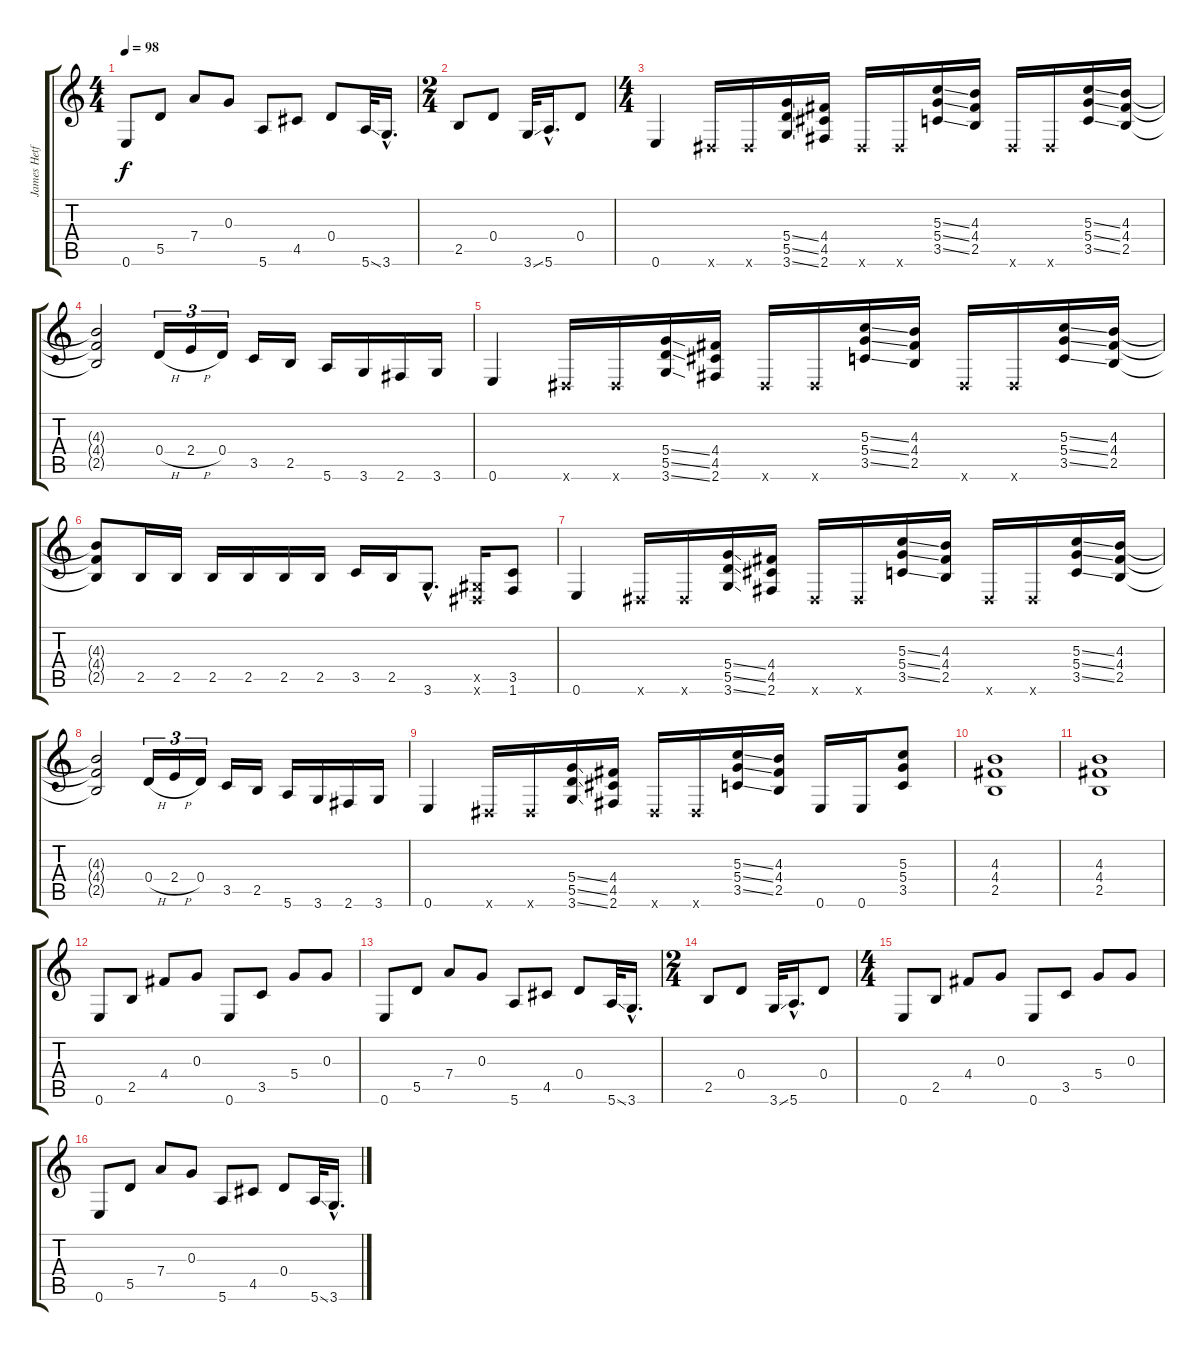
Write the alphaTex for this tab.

\track ("James Hetfield" "James Hetf") {instrument distortionguitar}
\staff {score tabs}
\tuning (E4 B3 G3 D3 A2 E2) {hide}
\ts (4 4)
\tempo 98
\clef g2
\ks c
0.6.8{dy f instrument electricguitarclean} 5.5.8 7.4.8 0.3.8 5.6.8 4.5.8 0.4.8 5.6{ss}.32 3.6{hac}.16{d} |
\ts (2 4)
2.5.8{instrument electricguitarclean} 0.4.8 3.6{ss}.32 5.6{hac}.16{d} 0.4.8 |
\ts (4 4)
0.6.4{instrument distortionguitar} -1.6{x}.16 -1.6{x}.16 (5.4{ss} 5.5{ss} 3.6{ss}).16 (4.4 4.5 2.6).16 -1.6{x}.16 -1.6{x}.16 (5.3{ss} 5.4{ss} 3.5{ss}).16 (4.3 4.4 2.5).16 -1.6{x}.16 -1.6{x}.16 (5.3{ss} 5.4{ss} 3.5{ss}).16 (4.3 4.4 2.5).16 |
(4.3{t} 4.4{t} 2.5{t}).2 0.4{h}.16{tu (3 2)} 2.4{h}.16{tu (3 2)} 0.4.16{tu (3 2)} 3.5.16 2.5.16 5.6.16 3.6.16 2.6.16 3.6.16 |
0.6.4 -1.6{x}.16 -1.6{x}.16 (5.4{ss} 5.5{ss} 3.6{ss}).16 (4.4 4.5 2.6).16 -1.6{x}.16 -1.6{x}.16 (5.3{ss} 5.4{ss} 3.5{ss}).16 (4.3 4.4 2.5).16 -1.6{x}.16 -1.6{x}.16 (5.3{ss} 5.4{ss} 3.5{ss}).16 (4.3 4.4 2.5).16 |
(4.3{t} 4.4{t} 2.5{t}).8 2.5.16 2.5.16 2.5.16 2.5.16 2.5.16 2.5.16 3.5.16 2.5.16 3.6{hac}.8{d} (-1.5{x} -1.6{x}).16 (3.5 1.6).8 |
0.6.4 -1.6{x}.16 -1.6{x}.16 (5.4{ss} 5.5{ss} 3.6{ss}).16 (4.4 4.5 2.6).16 -1.6{x}.16 -1.6{x}.16 (5.3{ss} 5.4{ss} 3.5{ss}).16 (4.3 4.4 2.5).16 -1.6{x}.16 -1.6{x}.16 (5.3{ss} 5.4{ss} 3.5{ss}).16 (4.3 4.4 2.5).16 |
(4.3{t} 4.4{t} 2.5{t}).2 0.4{h}.16{tu (3 2)} 2.4{h}.16{tu (3 2)} 0.4.16{tu (3 2)} 3.5.16 2.5.16 5.6.16 3.6.16 2.6.16 3.6.16 |
0.6.4 -1.6{x}.16 -1.6{x}.16 (5.4{ss} 5.5{ss} 3.6{ss}).16 (4.4 4.5 2.6).16 -1.6{x}.16 -1.6{x}.16 (5.3{ss} 5.4{ss} 3.5{ss}).16 (4.3 4.4 2.5).16 0.6.16 0.6.16 (5.3 5.4 3.5).8 |
(4.3 4.4 2.5).1 |
(4.3 4.4 2.5).1 |
0.6.8{instrument electricguitarclean} 2.5.8 4.4.8 0.3.8 0.6.8 3.5.8 5.4.8 0.3.8 |
0.6.8{instrument electricguitarclean} 5.5.8 7.4.8 0.3.8 5.6.8 4.5.8 0.4.8 5.6{ss}.32 3.6{hac}.16{d} |
\ts (2 4)
2.5.8{instrument electricguitarclean} 0.4.8 3.6{ss}.32 5.6{hac}.16{d} 0.4.8 |
\ts (4 4)
0.6.8{instrument electricguitarclean} 2.5.8 4.4.8 0.3.8 0.6.8 3.5.8 5.4.8 0.3.8 |
0.6.8{instrument electricguitarclean} 5.5.8 7.4.8 0.3.8 5.6.8 4.5.8 0.4.8 5.6{ss}.32 3.6{hac}.16{d}
